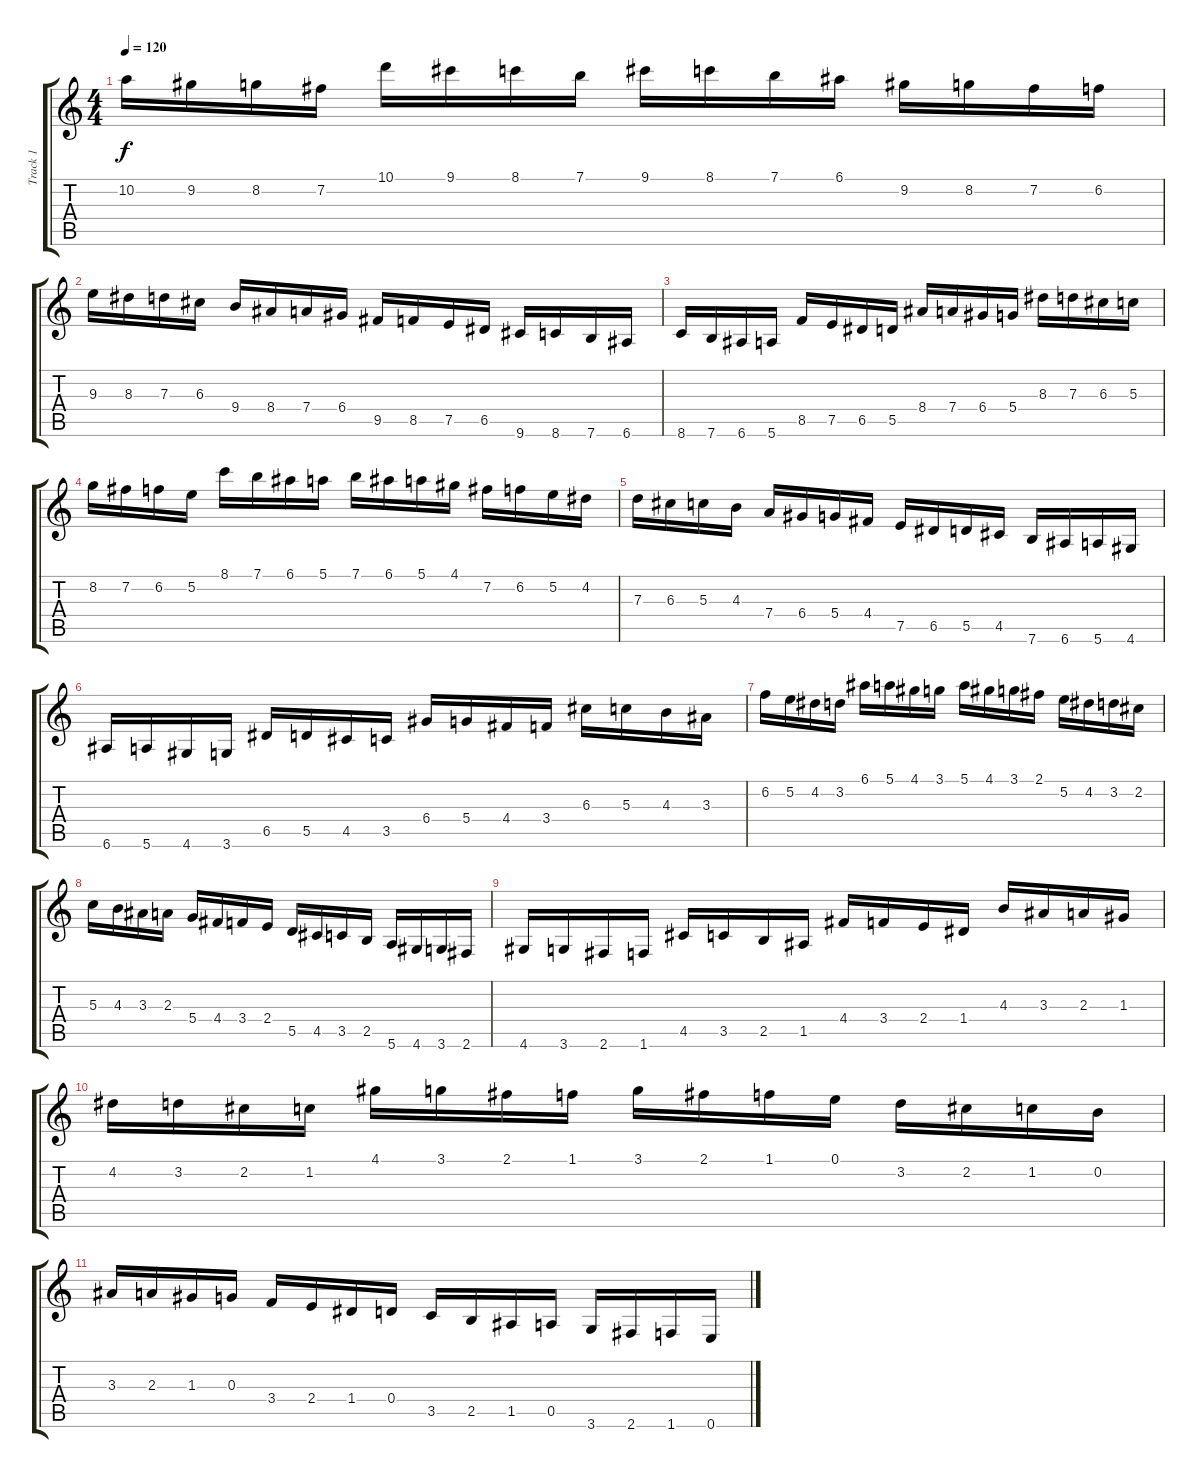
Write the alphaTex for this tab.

\track ("Track 1" "Track 1") {instrument overdrivenguitar}
\staff {score tabs}
\tuning (E4 B3 G3 D3 A2 E2) {hide}
\ts (4 4)
\tempo 120
\clef g2
\ks c
10.2.16{dy f} 9.2.16 8.2.16 7.2.16 10.1.16 9.1.16 8.1.16 7.1.16 9.1.16 8.1.16 7.1.16 6.1.16 9.2.16 8.2.16 7.2.16 6.2.16 |
9.3.16 8.3.16 7.3.16 6.3.16 9.4.16 8.4.16 7.4.16 6.4.16 9.5.16 8.5.16 7.5.16 6.5.16 9.6.16 8.6.16 7.6.16 6.6.16 |
8.6.16 7.6.16 6.6.16 5.6.16 8.5.16 7.5.16 6.5.16 5.5.16 8.4.16 7.4.16 6.4.16 5.4.16 8.3.16 7.3.16 6.3.16 5.3.16 |
8.2.16 7.2.16 6.2.16 5.2.16 8.1.16 7.1.16 6.1.16 5.1.16 7.1.16 6.1.16 5.1.16 4.1.16 7.2.16 6.2.16 5.2.16 4.2.16 |
7.3.16 6.3.16 5.3.16 4.3.16 7.4.16 6.4.16 5.4.16 4.4.16 7.5.16 6.5.16 5.5.16 4.5.16 7.6.16 6.6.16 5.6.16 4.6.16 |
6.6.16 5.6.16 4.6.16 3.6.16 6.5.16 5.5.16 4.5.16 3.5.16 6.4.16 5.4.16 4.4.16 3.4.16 6.3.16 5.3.16 4.3.16 3.3.16 |
6.2.16 5.2.16 4.2.16 3.2.16 6.1.16 5.1.16 4.1.16 3.1.16 5.1.16 4.1.16 3.1.16 2.1.16 5.2.16 4.2.16 3.2.16 2.2.16 |
5.3.16 4.3.16 3.3.16 2.3.16 5.4.16 4.4.16 3.4.16 2.4.16 5.5.16 4.5.16 3.5.16 2.5.16 5.6.16 4.6.16 3.6.16 2.6.16 |
4.6.16 3.6.16 2.6.16 1.6.16 4.5.16 3.5.16 2.5.16 1.5.16 4.4.16 3.4.16 2.4.16 1.4.16 4.3.16 3.3.16 2.3.16 1.3.16 |
4.2.16 3.2.16 2.2.16 1.2.16 4.1.16 3.1.16 2.1.16 1.1.16 3.1.16 2.1.16 1.1.16 0.1.16 3.2.16 2.2.16 1.2.16 0.2.16 |
3.3.16 2.3.16 1.3.16 0.3.16 3.4.16 2.4.16 1.4.16 0.4.16 3.5.16 2.5.16 1.5.16 0.5.16 3.6.16 2.6.16 1.6.16 0.6.16
